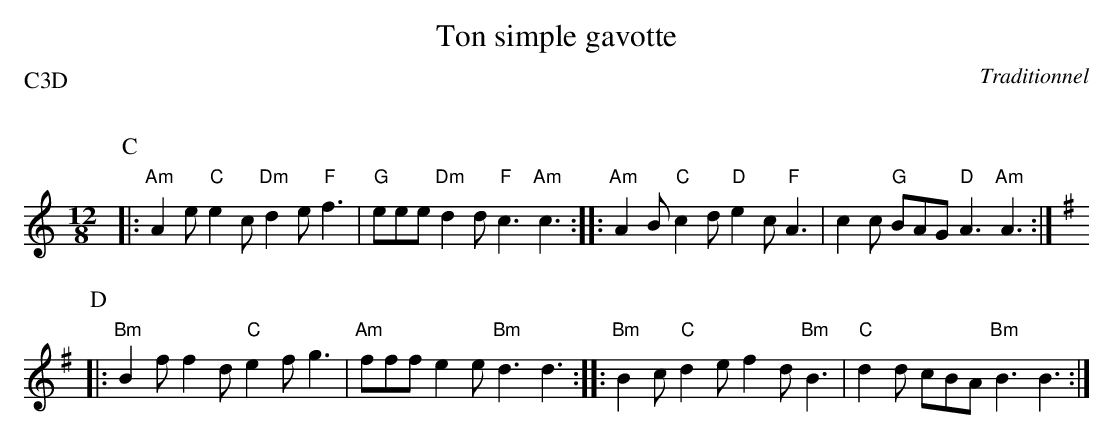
X:1
T:Ton simple gavotte
C:Traditionnel
Q:C3=156
P:C3D
M:12/8
K:C
P:C
|: "Am"A2 e "C"e2 c "Dm"d2 e "F"f3|"G"eee "Dm"d2 d "F"c3 "Am"c3::\
        "Am"A2 B "C"c2 d "D"e2 c "F"A3|c2 c "G"BAG "D"A3 "Am"A3:|
K:BPhr
P:D
|: "Bm"B2 f f2 d "C"e2 f g3|"Am"fff e2 e "Bm"d3 d3::\
        "Bm"B2 c "C"d2 e f2 d "Bm"B3|"C"d2 d cBA "Bm"B3 B3:|
